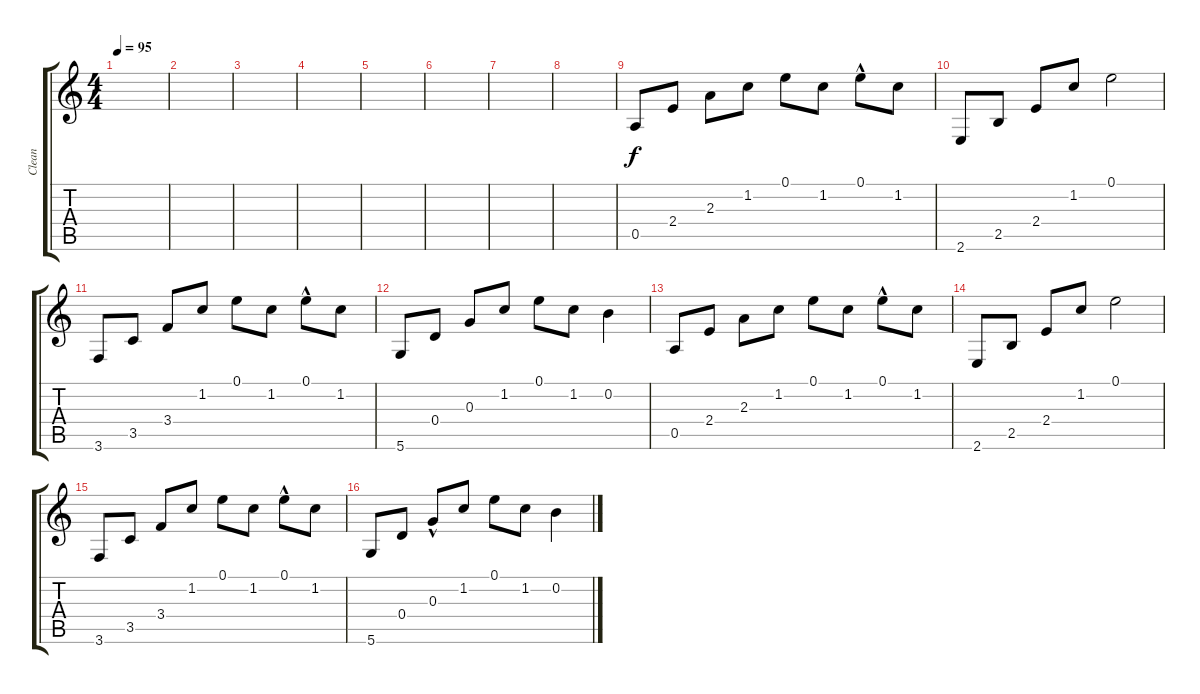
\track ("Clean" "Clean") {instrument electricguitarclean}
\staff {score tabs}
\tuning (E4 B3 G3 D3 A2 D2) {hide}
\ts (4 4)
\tempo 95
\clef g2
\ks c
|
|
|
|
|
|
|
|
0.5.8 2.4.8 2.3.8 1.2.8 0.1.8 1.2.8 0.1{hac}.8 1.2.8 |
2.6.8 2.5.8 2.4.8 1.2.8 0.1.2 |
3.6.8 3.5.8 3.4.8 1.2.8 0.1.8 1.2.8 0.1{hac}.8 1.2.8 |
5.6.8 0.4.8 0.3.8 1.2.8 0.1.8 1.2.8 0.2.4 |
0.5.8 2.4.8 2.3.8 1.2.8 0.1.8 1.2.8 0.1{hac}.8 1.2.8 |
2.6.8 2.5.8 2.4.8 1.2.8 0.1.2 |
3.6.8 3.5.8 3.4.8 1.2.8 0.1.8 1.2.8 0.1{hac}.8 1.2.8 |
5.6.8 0.4.8 0.3{hac}.8 1.2.8 0.1.8 1.2.8 0.2.4
